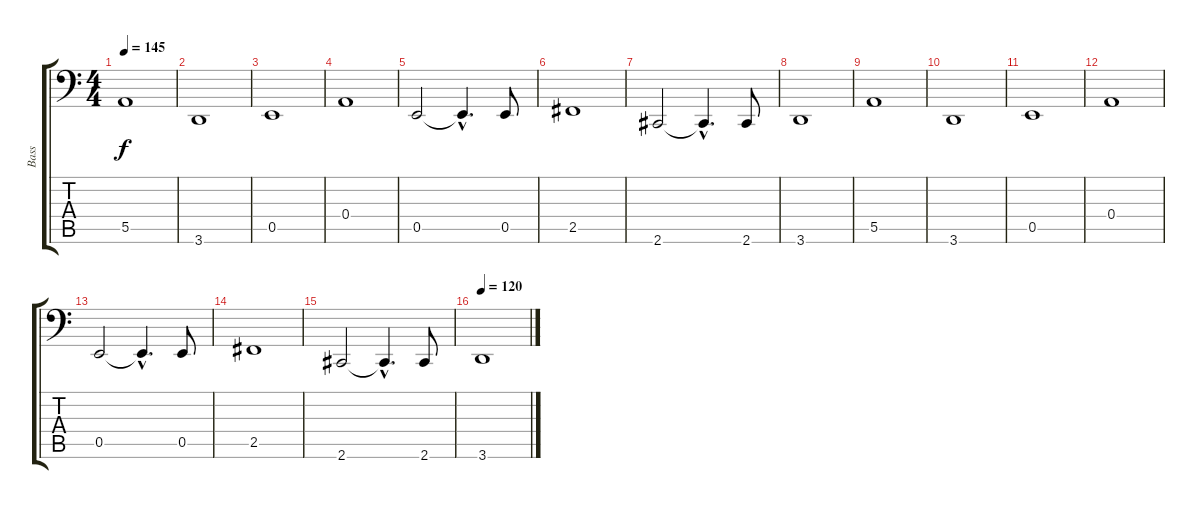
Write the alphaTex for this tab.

\track ("Bass" "Bass") {instrument electricbassfinger}
\staff {score tabs}
\tuning (C3 G2 D2 A1 E1 B0) {hide}
\ts (4 4)
\tempo 145
\clef f4
\ks c
5.5.1{dy f} |
3.6.1 |
0.5.1 |
0.4.1 |
0.5.2 0.5{hac t}.4{d} 0.5.8 |
2.5.1 |
2.6.2 2.6{hac t}.4{d} 2.6.8 |
3.6.1 |
5.5.1 |
3.6.1 |
0.5.1 |
0.4.1 |
0.5.2 0.5{hac t}.4{d} 0.5.8 |
2.5.1 |
2.6.2 2.6{hac t}.4{d} 2.6.8 |
\tempo 120
3.6.1
